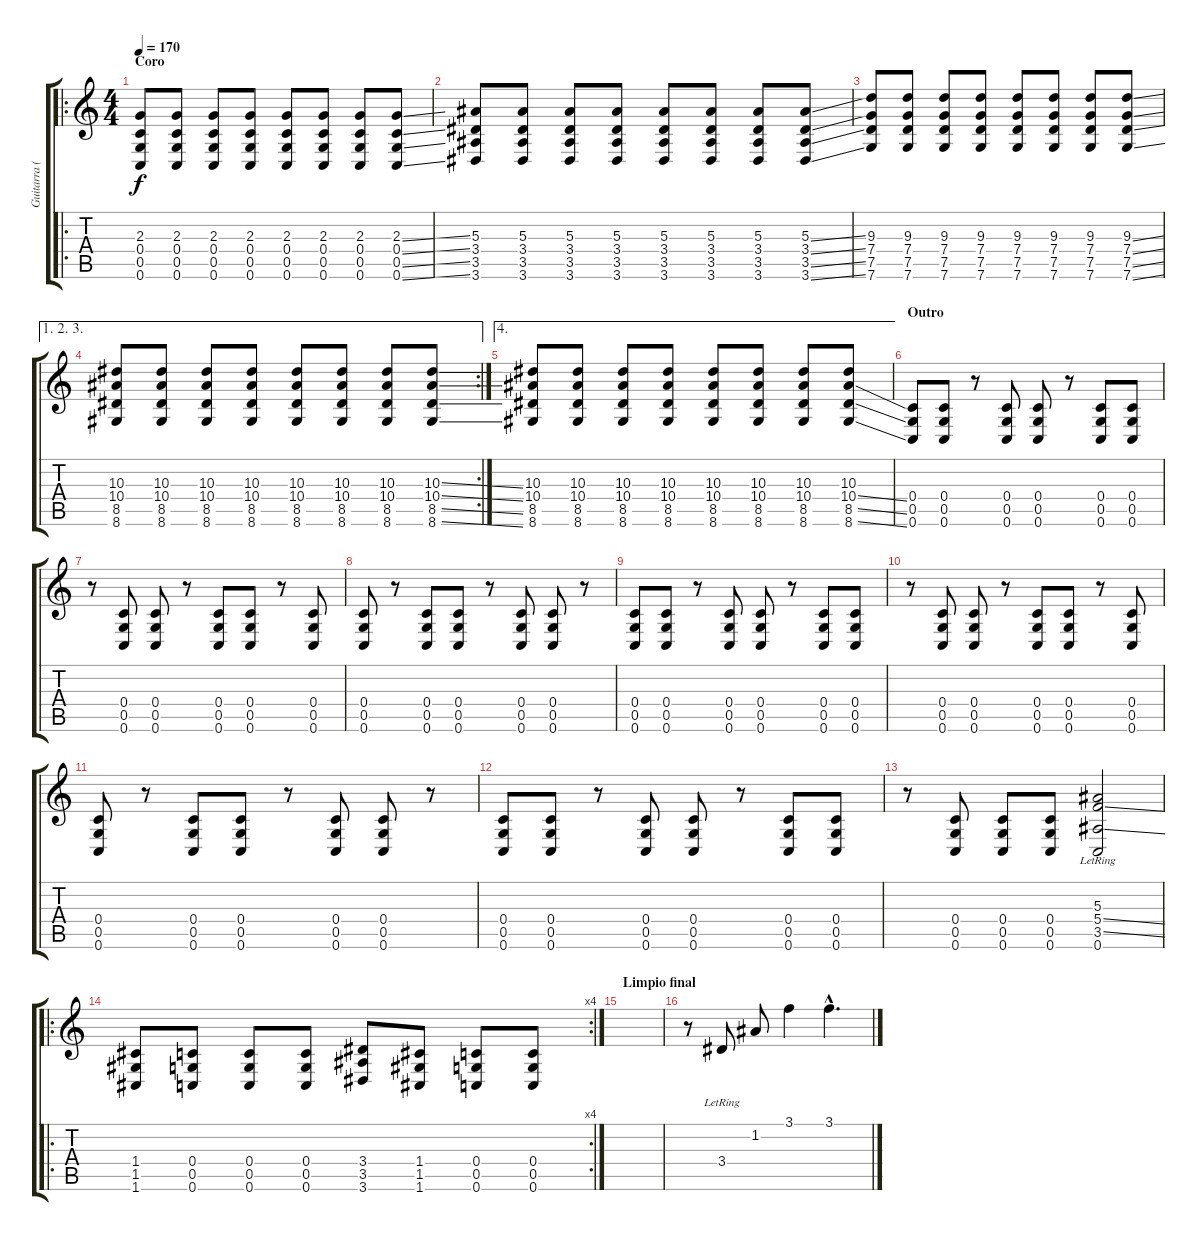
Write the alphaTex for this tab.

\track ("Guitarra (overdub)" "Guitarra (") {instrument distortionguitar}
\staff {score tabs}
\tuning (D4 A3 F3 C3 G2 C2) {hide}
\ro
\ts (4 4)
\section ("" "Coro")
\tempo 170
\clef g2
\ks c
(2.3 0.4 0.5 0.6).8{dy f} (2.3 0.4 0.5 0.6).8 (2.3 0.4 0.5 0.6).8 (2.3 0.4 0.5 0.6).8 (2.3 0.4 0.5 0.6).8 (2.3 0.4 0.5 0.6).8 (2.3 0.4 0.5 0.6).8 (2.3{ss} 0.4{ss} 0.5{ss} 0.6{ss}).8 |
(5.3 3.4 3.5 3.6).8 (5.3 3.4 3.5 3.6).8 (5.3 3.4 3.5 3.6).8 (5.3 3.4 3.5 3.6).8 (5.3 3.4 3.5 3.6).8 (5.3 3.4 3.5 3.6).8 (5.3 3.4 3.5 3.6).8 (5.3{ss} 3.4{ss} 3.5{ss} 3.6{ss}).8 |
(9.3 7.4 7.5 7.6).8 (9.3 7.4 7.5 7.6).8 (9.3 7.4 7.5 7.6).8 (9.3 7.4 7.5 7.6).8 (9.3 7.4 7.5 7.6).8 (9.3 7.4 7.5 7.6).8 (9.3 7.4 7.5 7.6).8 (9.3{ss} 7.4{ss} 7.5{ss} 7.6{ss}).8 |
\ae (1 2 3)
\rc 2
(10.3 10.4 8.5 8.6).8 (10.3 10.4 8.5 8.6).8 (10.3 10.4 8.5 8.6).8 (10.3 10.4 8.5 8.6).8 (10.3 10.4 8.5 8.6).8 (10.3 10.4 8.5 8.6).8 (10.3 10.4 8.5 8.6).8 (10.3{ss} 10.4{ss} 8.5{ss} 8.6{ss}).8 |
\ae 4
(10.3 10.4 8.5 8.6).8 (10.3 10.4 8.5 8.6).8 (10.3 10.4 8.5 8.6).8 (10.3 10.4 8.5 8.6).8 (10.3 10.4 8.5 8.6).8 (10.3 10.4 8.5 8.6).8 (10.3 10.4 8.5 8.6).8 (10.3 10.4{ss} 8.5{ss} 8.6{ss}).8 |
\section ("" "Outro")
(0.4 0.5 0.6).8 (0.4 0.5 0.6).8 r.8 (0.4 0.5 0.6).8 (0.4 0.5 0.6).8 r.8 (0.4 0.5 0.6).8 (0.4 0.5 0.6).8 |
r.8 (0.4 0.5 0.6).8 (0.4 0.5 0.6).8 r.8 (0.4 0.5 0.6).8 (0.4 0.5 0.6).8 r.8 (0.4 0.5 0.6).8 |
(0.4 0.5 0.6).8 r.8 (0.4 0.5 0.6).8 (0.4 0.5 0.6).8 r.8 (0.4 0.5 0.6).8 (0.4 0.5 0.6).8 r.8 |
(0.4 0.5 0.6).8 (0.4 0.5 0.6).8 r.8 (0.4 0.5 0.6).8 (0.4 0.5 0.6).8 r.8 (0.4 0.5 0.6).8 (0.4 0.5 0.6).8 |
r.8 (0.4 0.5 0.6).8 (0.4 0.5 0.6).8 r.8 (0.4 0.5 0.6).8 (0.4 0.5 0.6).8 r.8 (0.4 0.5 0.6).8 |
(0.4 0.5 0.6).8 r.8 (0.4 0.5 0.6).8 (0.4 0.5 0.6).8 r.8 (0.4 0.5 0.6).8 (0.4 0.5 0.6).8 r.8 |
(0.4 0.5 0.6).8 (0.4 0.5 0.6).8 r.8 (0.4 0.5 0.6).8 (0.4 0.5 0.6).8 r.8 (0.4 0.5 0.6).8 (0.4 0.5 0.6).8 |
r.8 (0.4 0.5 0.6).8 (0.4 0.5 0.6).8 (0.4 0.5 0.6).8 (5.3 5.4{ss} 3.5{ss} 0.6{lr}).2 |
\ro
\rc 4
(1.4 1.5 1.6).8 (0.4 0.5 0.6).8 (0.4 0.5 0.6).8 (0.4 0.5 0.6).8 (3.4 3.5 3.6).8 (1.4 1.5 1.6).8 (0.4 0.5 0.6).8 (0.4 0.5 0.6).8 |
\section ("" "Limpio final")
|
r.8 3.4{lr}.8{instrument electricguitarjazz} 1.2.8 3.1.4 3.1{hac}.4{d}
